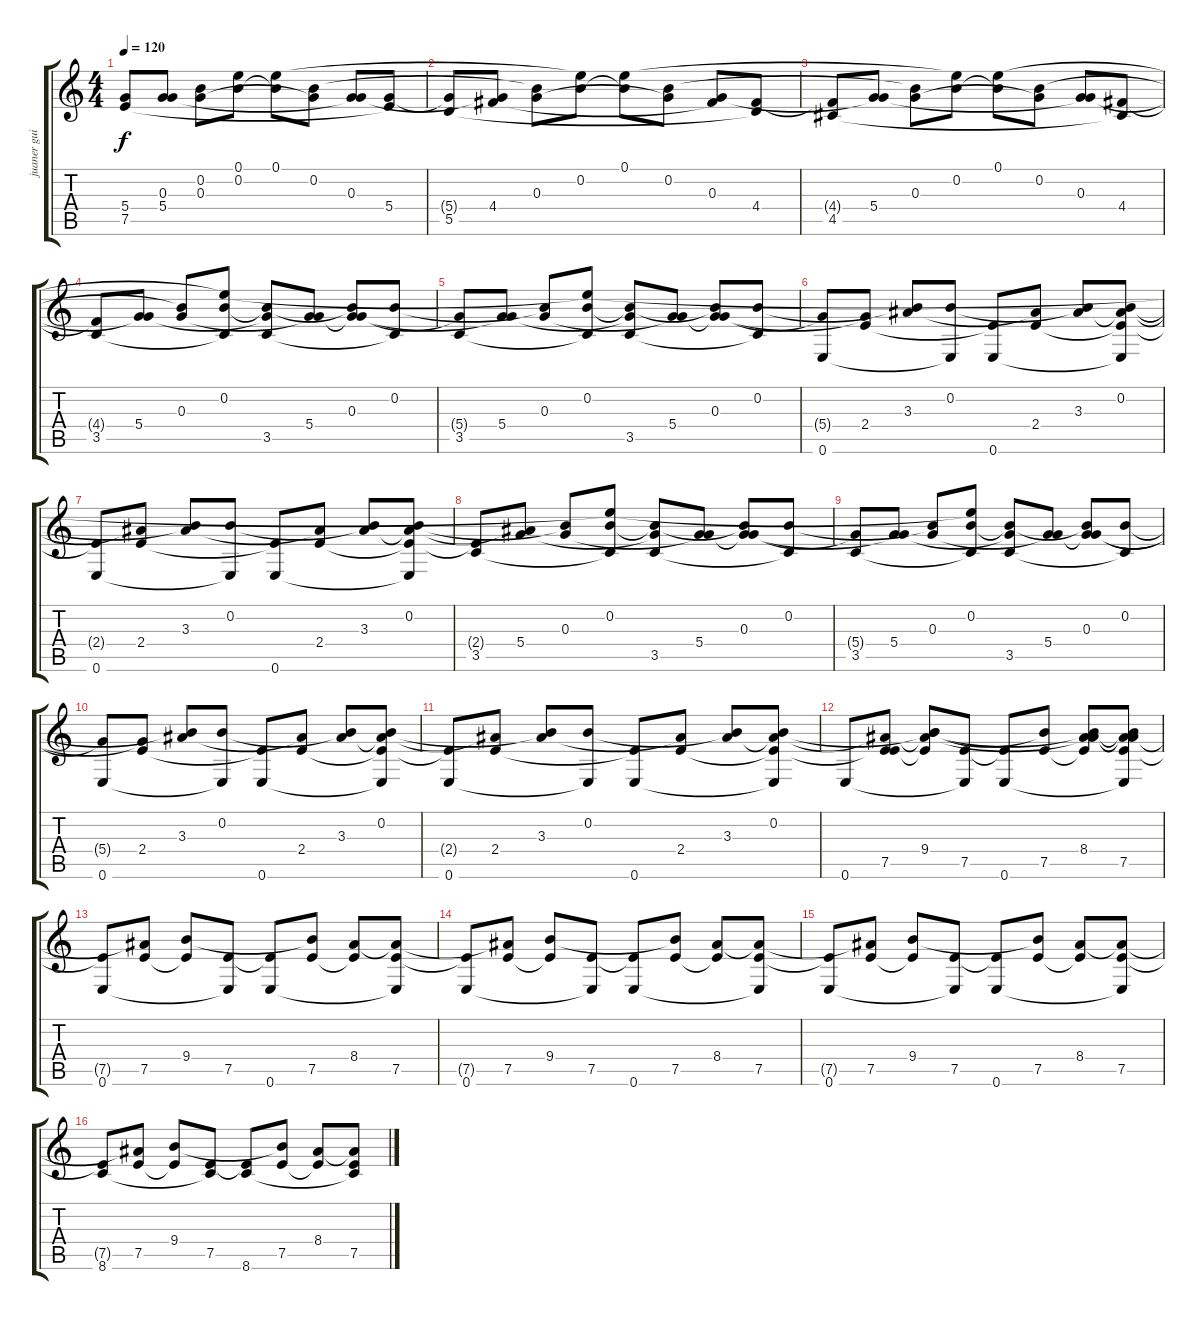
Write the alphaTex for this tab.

\track ("juaner guitar" "juaner gui") {instrument acousticguitarsteel}
\staff {score tabs}
\tuning (E4 B3 G3 D3 A2 E2) {hide}
\ts (4 4)
\tempo 120
\clef g2
\ks c
(5.4{t} 7.5).8{dy f} (0.3{t} 5.4).8 (0.2{t} 0.3).8 (0.1{t} 0.2).8 (0.1 0.2{t}).8 (0.2 0.3{t}).8 (0.3 5.4{t}).8 (5.4 7.5{t}).8 |
(5.4{t} 5.5).8 (0.3{t} 4.4).8 (0.2{t} 0.3).8 (0.1{t} 0.2).8 (0.1 0.2{t}).8 (0.2 0.3{t}).8 (0.3 4.4{t}).8 (4.4 5.5{t}).8 |
(4.4{t} 4.5).8 (0.3{t} 5.4).8 (0.2{t} 0.3).8 (0.1{t} 0.2).8 (0.1 0.2{t}).8 (0.2 0.3{t}).8 (0.3 5.4{t}).8 (4.4 4.5{t}).8 |
(4.4{t} 3.5).8 (0.3{t} 5.4).8 (0.2{t} 0.3).8 (0.1{t} 0.2 3.5{t}).8 (0.2{t} 5.4{t} 3.5).8 (0.3{t} 5.4).8 (0.2{t} 0.3 5.4{t}).8 (0.2 3.5{t}).8 |
(5.4{t} 3.5).8 (0.3{t} 5.4).8 (0.2{t} 0.3).8 (0.1{t} 0.2 3.5{t}).8 (0.2{t} 5.4{t} 3.5).8 (0.3{t} 5.4).8 (0.2{t} 0.3 5.4{t}).8 (0.2 3.5{t}).8 |
(5.4{t} 0.6).8 (0.3{t} 2.4).8 (0.2{t} 3.3).8 (0.2 0.6{t}).8 (2.4{t} 0.6).8 (3.3{t} 2.4).8 (0.2{t} 3.3).8 (0.2 3.3{t} 2.4{t} 0.6{t}).8 |
(2.4{t} 0.6).8 (3.3{t} 2.4).8 (0.2{t} 3.3).8 (0.2 0.6{t}).8 (2.4{t} 0.6).8 (3.3{t} 2.4).8 (0.2{t} 3.3).8 (0.2 3.3{t} 2.4{t} 0.6{t}).8 |
(2.4{t} 3.5).8 (3.3{t} 5.4).8 (0.2{t} 0.3).8 (0.1{t} 0.2 3.5{t}).8 (0.2{t} 5.4{t} 3.5).8 (0.3{t} 5.4).8 (0.2{t} 0.3 5.4{t}).8 (0.2 3.5{t}).8 |
(5.4{t} 3.5).8 (0.3{t} 5.4).8 (0.2{t} 0.3).8 (0.1{t} 0.2 3.5{t}).8 (0.2{t} 5.4{t} 3.5).8 (0.3{t} 5.4).8 (0.2{t} 0.3 5.4{t}).8 (0.2 3.5{t}).8 |
(5.4{t} 0.6).8 (0.3{t} 2.4).8 (0.2{t} 3.3).8 (0.2 0.6{t}).8 (2.4{t} 0.6).8 (3.3{t} 2.4).8 (0.2{t} 3.3).8 (0.2 3.3{t} 2.4{t} 0.6{t}).8 |
(2.4{t} 0.6).8 (3.3{t} 2.4).8 (0.2{t} 3.3).8 (0.2 0.6{t}).8 (2.4{t} 0.6).8 (3.3{t} 2.4).8 (0.2{t} 3.3).8 (0.2 3.3{t} 2.4{t} 0.6{t}).8 |
0.6.8 (3.3{t} 2.4{t} 7.5).8 (0.2{t} 3.3{t} 9.4 7.5{t}).8 (7.5 0.6{t}).8 (7.5{t} 0.6).8 (9.4{t} 7.5).8 (0.2{t} 3.3{t} 8.4 7.5{t}).8 (0.2{t} 3.3{t} 8.4{t} 7.5 0.6{t}).8 |
(7.5{t} 0.6).8 (8.4{t} 7.5).8 (9.4 7.5{t}).8 (7.5 0.6{t}).8 (7.5{t} 0.6).8 (9.4{t} 7.5).8 (8.4 7.5{t}).8 (8.4{t} 7.5 0.6{t}).8 |
(7.5{t} 0.6).8 (8.4{t} 7.5).8 (9.4 7.5{t}).8 (7.5 0.6{t}).8 (7.5{t} 0.6).8 (9.4{t} 7.5).8 (8.4 7.5{t}).8 (8.4{t} 7.5 0.6{t}).8 |
(7.5{t} 0.6).8 (8.4{t} 7.5).8 (9.4 7.5{t}).8 (7.5 0.6{t}).8 (7.5{t} 0.6).8 (9.4{t} 7.5).8 (8.4 7.5{t}).8 (8.4{t} 7.5 0.6{t}).8 |
(7.5{t} 8.6).8 (8.4{t} 7.5).8 (9.4 7.5{t}).8 (7.5 8.6{t}).8 (7.5{t} 8.6).8 (9.4{t} 7.5).8 (8.4 7.5{t}).8 (8.4{t} 7.5 8.6{t}).8
